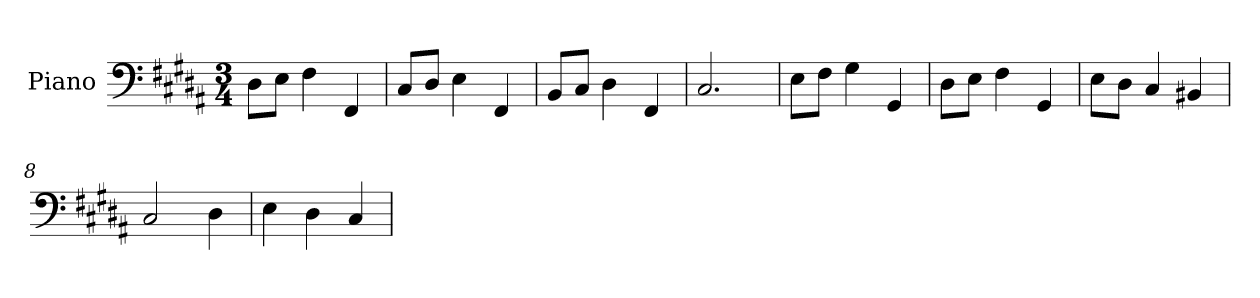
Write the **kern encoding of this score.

**kern
*part1
*staff1
*I"Piano
*I'Pno.
*clefF4
*k[f#c#g#d#a#]
*M3/4
*MM120
=1
8D#\L
8E\J
4F#\
4FF#/
=2
8C#/L
8D#/J
4E\
4FF#/
=3
8BB/L
8C#/J
4D#\
4FF#/
=4
2.C#/
=5
8E\L
8F#\J
4G#\
4GG#/
=6
8D#\L
8E\J
4F#\
4GG#/
=7
8E\L
8D#\J
4C#/
4BB#X/
=8
2C#/
4D#\
=9
4E\
4D#\
4C#/
=
*-
